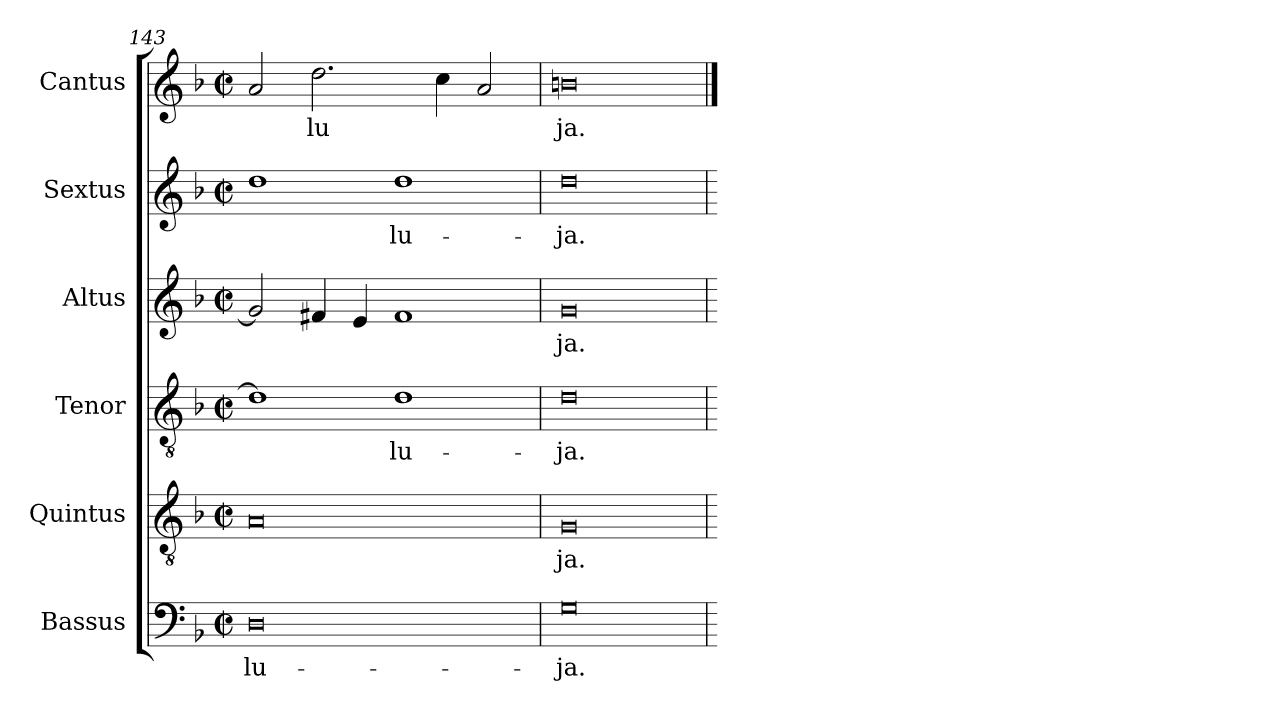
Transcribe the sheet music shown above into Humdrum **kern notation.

**kern	**text	**kern	**text	**kern	**text	**kern	**text	**kern	**text	**kern	**text
*part6	*part6	*part5	*part5	*part4	*part4	*part3	*part3	*part2	*part2	*part1	*part1
*staff6	*staff6	*staff5	*staff5	*staff4	*staff4	*staff3	*staff3	*staff2	*staff2	*staff1	*staff1
*I"Bassus	*	*I"Quintus	*	*I"Tenor	*	*I"Altus	*	*I"Sextus	*	*I"Cantus	*
*clefF4	*	*clefGv2	*	*clefGv2	*	*clefG2	*	*clefG2	*	*clefG2	*
*k[b-]	*	*k[b-]	*	*k[b-]	*	*k[b-]	*	*k[b-]	*	*k[b-]	*
*F:	*	*F:	*	*F:	*	*F:	*	*F:	*	*F:	*
*M2/2	*	*M2/2	*	*M2/2	*	*M2/2	*	*M2/2	*	*M2/2	*
*met(c|)	*	*met(c|)	*	*met(c|)	*	*met(c|)	*	*met(c|)	*	*met(c|)	*
=143	=143	=143	=143	=143	=143	=143	=143	=143	=143	=143	=143
!	!LO:LY:b:cj	!	!	!	!	!	!	!	!	!	!
0D	-lu-	0A	.	1d]	.	2g/]	.	1dd	.	2a/	.
!	!	!	!	!	!	!	!	!	!	!	!LO:LY:b:cj
.	.	.	.	.	.	4f#/	.	.	.	2.dd\	lu
.	.	.	.	.	.	4e/	.	.	.	.	.
!	!	!	!	!	!LO:LY:b:cj	!	!	!	!LO:LY:b:cj	!	!
.	.	.	.	1d	-lu-	1f#	.	1dd	-lu-	.	.
.	.	.	.	.	.	.	.	.	.	4cc\	.
.	.	.	.	.	.	.	.	.	.	2a/	.
=144	=144	=144	=144	=144	=144	=144	=144	=144	=144	=144	=144
!	!LO:LY:b:cj	!	!LO:LY:b:cj	!	!LO:LY:b:cj	!	!LO:LY:b:cj	!	!LO:LY:b:cj	!	!LO:LY:b:cj
0G	-ja.	0G	-ja.	0d	-ja.	0g	ja.	0dd	-ja.	0bn	ja.
=	==	=	==	=	==	=	==	=	==	==	==
*-	*-	*-	*-	*-	*-	*-	*-	*-	*-	*-	*-
